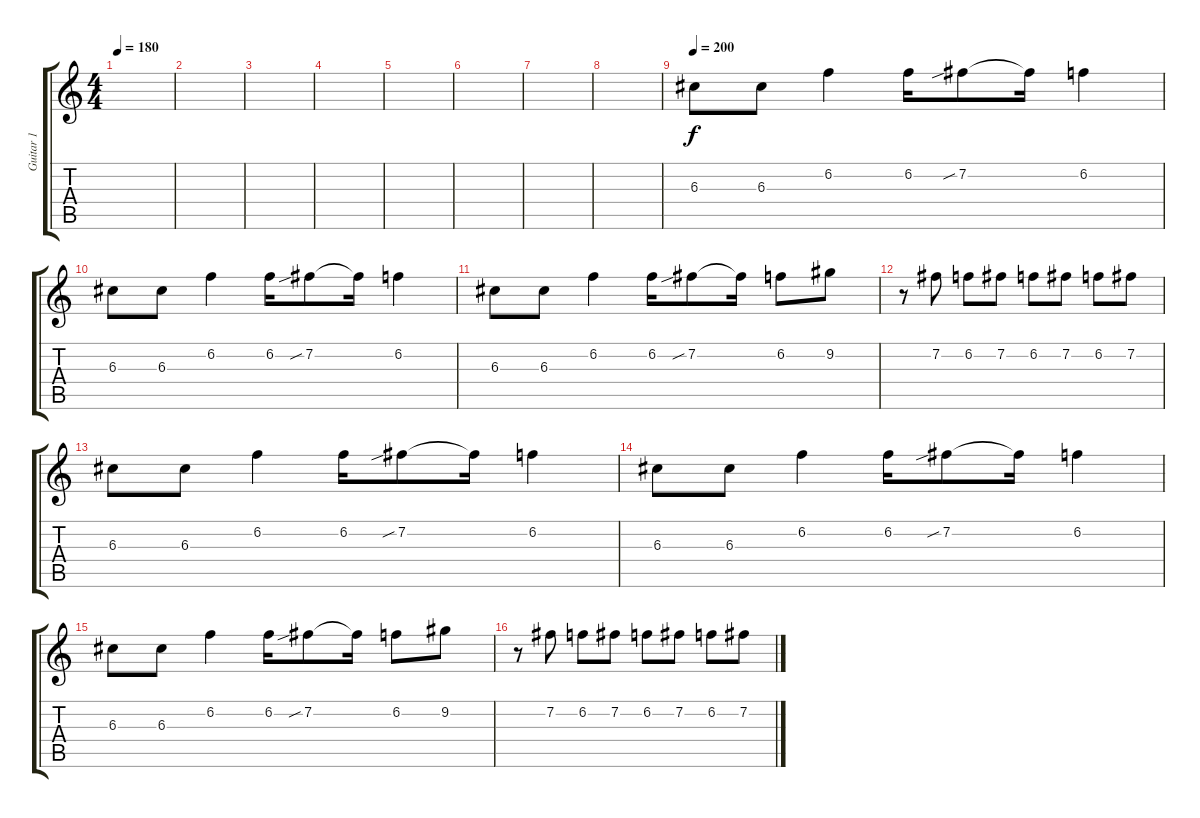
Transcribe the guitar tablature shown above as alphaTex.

\track ("Guitar 1" "Guitar 1") {instrument distortionguitar}
\staff {score tabs}
\tuning (E4 B3 G3 D3 A2 E2) {hide}
\ts (4 4)
\tempo 180
\clef g2
\ks c
|
|
|
|
|
|
|
|
\tempo 200
6.3.8 6.3.8 6.2.4 6.2.16 7.2{sib}.8 7.2{t}.16 6.2.4 |
6.3.8 6.3.8 6.2.4 6.2.16 7.2{sib}.8 7.2{t}.16 6.2.4 |
6.3.8 6.3.8 6.2.4 6.2.16 7.2{sib}.8 7.2{t}.16 6.2.8 9.2.8 |
r.8 7.2.8 6.2.8 7.2.8 6.2.8 7.2.8 6.2.8 7.2.8 |
6.3.8 6.3.8 6.2.4 6.2.16 7.2{sib}.8 7.2{t}.16 6.2.4 |
6.3.8 6.3.8 6.2.4 6.2.16 7.2{sib}.8 7.2{t}.16 6.2.4 |
6.3.8 6.3.8 6.2.4 6.2.16 7.2{sib}.8 7.2{t}.16 6.2.8 9.2.8 |
r.8 7.2.8 6.2.8 7.2.8 6.2.8 7.2.8 6.2.8 7.2.8
